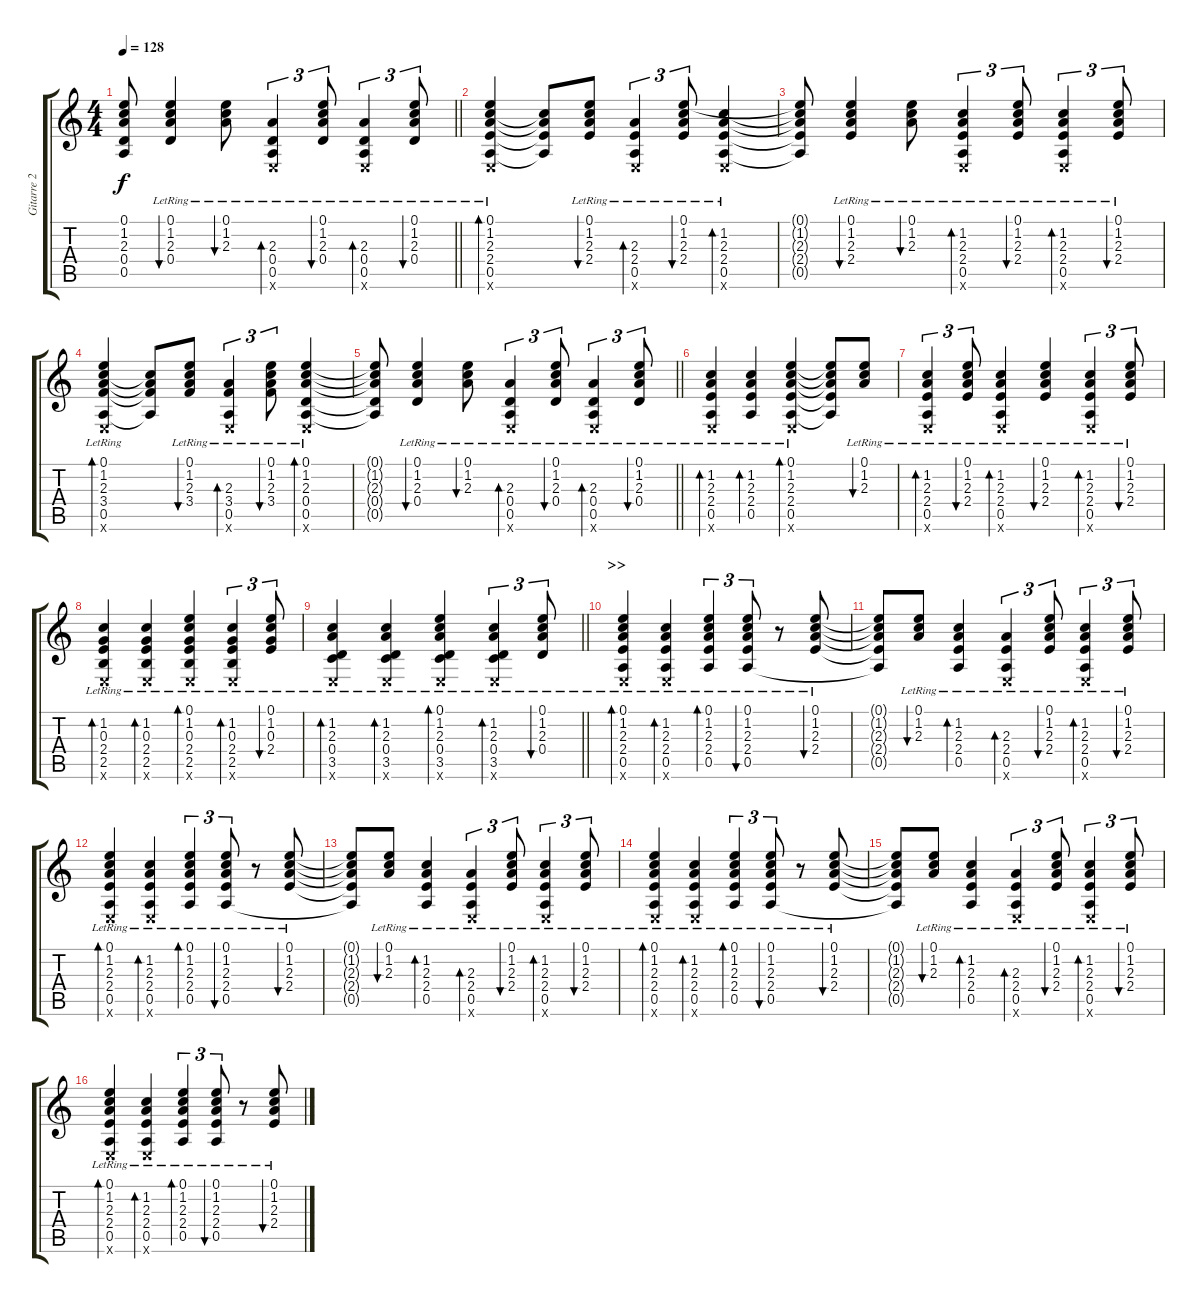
\track ("Gitarre 2" "Gitarre 2") {instrument acousticguitarsteel}
\staff {score tabs}
\tuning (E4 B3 G3 D3 A2 E2) {hide}
\ts (4 4)
\tempo 128
\clef g2
\barLineRight lightlight
\ks c
(0.1{t} 1.2{t} 2.3{t} 0.4{t} 0.5{t}).8{dy f} (0.1{lr} 1.2 2.3{lr} 0.4{lr}).4{bu 30} (0.1{lr} 1.2 2.3{lr}).8{bu 30} (2.3{lr} 0.4{lr} 0.5{lr} 0.6{x}).4{tu (3 2) bd 30} (0.1{lr} 1.2 2.3{lr} 0.4{lr}).8{tu (3 2) bu 30} (2.3{lr} 0.4{lr} 0.5{lr} 0.6{x}).4{tu (3 2) bd 30} (0.1{lr} 1.2 2.3{lr} 0.4{lr}).8{tu (3 2) bu 30} |
(0.1{lr} 1.2{lr} 2.3{lr} 2.4{lr} 0.5{lr} 0.6{x}).4{bd 30} (1.2{t} 2.3{t} 2.4{t} 0.5{t}).8 (0.1{lr} 1.2{lr} 2.3{lr} 2.4{lr}).8{bu 60} (2.3{lr} 2.4{lr} 0.5{lr} 0.6{x}).4{tu (3 2) bd 60} (0.1{lr} 1.2{lr} 2.3{lr} 2.4{lr}).8{tu (3 2) bu 60} (1.2{lr} 2.3{lr} 2.4{lr} 0.5{lr} 0.6{x}).4{bd 60} |
(0.1{t} 1.2{t} 2.3{t} 2.4{t} 0.5{t}).8 (0.1{lr} 1.2{lr} 2.3{lr} 2.4{lr}).4{bu 30} (0.1{lr} 1.2{lr} 2.3{lr}).8{bu 30} (1.2{lr} 2.3{lr} 2.4{lr} 0.5{lr} 0.6{x}).4{tu (3 2) bd 30} (0.1{lr} 1.2{lr} 2.3{lr} 2.4{lr}).8{tu (3 2) bu 30} (1.2{lr} 2.3{lr} 2.4{lr} 0.5{lr} 0.6{x}).4{tu (3 2) bd 30} (0.1{lr} 1.2{lr} 2.3{lr} 2.4{lr}).8{tu (3 2) bu 30} |
(0.1{lr} 1.2{lr} 2.3{lr} 3.4{lr} 0.5{lr} 0.6{x}).4{bd 30} (1.2{t} 2.3{t} 3.4{t} 0.5{t}).8 (0.1{lr} 1.2{lr} 2.3{lr} 3.4{lr}).8{bu 60} (2.3{lr} 3.4{lr} 0.5{lr} 0.6{x}).4{tu (3 2) bd 60} (0.1{lr} 1.2{lr} 2.3{lr} 3.4{lr}).8{tu (3 2) bu 60} (0.1 1.2 2.3{lr} 0.4{lr} 0.5{lr} 0.6{x}).4{bd 60} |
\barLineRight lightlight
(0.1{t} 1.2{t} 2.3{t} 0.4{t} 0.5{t}).8 (0.1{lr} 1.2 2.3{lr} 0.4{lr}).4{bu 30} (0.1{lr} 1.2 2.3{lr}).8{bu 30} (2.3{lr} 0.4{lr} 0.5{lr} 0.6{x}).4{tu (3 2) bd 30} (0.1{lr} 1.2 2.3{lr} 0.4{lr}).8{tu (3 2) bu 30} (2.3{lr} 0.4{lr} 0.5{lr} 0.6{x}).4{tu (3 2) bd 30} (0.1{lr} 1.2 2.3{lr} 0.4{lr}).8{tu (3 2) bu 30} |
(1.2{lr} 2.3{lr} 2.4{lr} 0.5{lr} 0.6{x}).4{bd 60} (1.2 2.3{lr} 2.4{lr} 0.5{lr}).4{bd 60} (0.1{lr} 1.2{lr} 2.3{lr} 2.4{lr} 0.5{lr} 0.6{x}).4{bd 60} (0.1{t} 1.2{t} 2.3{t} 2.4{t} 0.5{t}).8 (0.1{lr} 1.2{lr} 2.3{lr}).8{bu 60} |
(1.2{lr} 2.3{lr} 2.4{lr} 0.5{lr} 0.6{x}).4{tu (3 2) bd 30} (0.1{lr} 1.2{lr} 2.3{lr} 2.4{lr}).8{tu (3 2) bu 30} (1.2{lr} 2.3{lr} 2.4{lr} 0.5{lr} 0.6{x}).4{bd 30} (0.1{lr} 1.2{lr} 2.3{lr} 2.4{lr}).4{bu 30} (1.2{lr} 2.3{lr} 2.4{lr} 0.5{lr} 0.6{x}).4{tu (3 2) bd 30} (0.1{lr} 1.2{lr} 2.3{lr} 2.4{lr}).8{tu (3 2) bu 30} |
(1.2{lr} 0.3{lr} 2.4{lr} 2.5{lr} 0.6{x}).4{bd 60} (1.2 0.3{lr} 2.4{lr} 2.5{lr} 0.6{x}).4{bd 60} (0.1{lr} 1.2{lr} 0.3{lr} 2.4{lr} 2.5{lr} 0.6{x}).4{bd 60} (1.2{lr} 0.3{lr} 2.4{lr} 2.5{lr} 0.6{x}).4{tu (3 2) bd 30} (0.1{lr} 1.2{lr} 0.3{lr} 2.4{lr}).8{tu (3 2) bu 30} |
\barLineRight lightlight
(1.2{lr} 2.3{lr} 0.4{lr} 3.5{lr} 0.6{x}).4{bd 60} (1.2 2.3{lr} 0.4{lr} 3.5{lr} 0.6{x}).4{bd 60} (0.1{lr} 1.2{lr} 2.3{lr} 0.4{lr} 3.5{lr} 0.6{x}).4{bd 60} (1.2{lr} 2.3{lr} 0.4{lr} 3.5{lr} 0.6{x}).4{tu (3 2) bd 30} (0.1{lr} 1.2{lr} 2.3{lr} 0.4{lr}).8{tu (3 2) bu 30} |
\section ("" ">>")
(0.1{lr} 1.2{lr} 2.3{lr} 2.4{lr} 0.5{lr} 0.6{x}).4{bd 60} (1.2{lr} 2.3{lr} 2.4{lr} 0.5{lr} 0.6{x}).4{bd 60} (0.1{lr} 1.2{lr} 2.3{lr} 2.4{lr} 0.5{lr}).4{tu (3 2) bd 60} (0.1{lr} 1.2{lr} 2.3{lr} 2.4{lr} 0.5{lr}).8{tu (3 2) bu 60} r.8 (0.1{lr} 1.2{lr} 2.3{lr} 2.4{lr}).8{bu 60} |
(0.1{t} 1.2{t} 2.3{t} 2.4{t} 0.5{t}).8 (0.1{lr} 1.2{lr} 2.3{lr}).8{bu 60} (1.2{lr} 2.3{lr} 2.4{lr} 0.5{lr}).4{bd 60} (2.3{lr} 2.4{lr} 0.5{lr} 0.6{x}).4{tu (3 2) bd 60} (0.1{lr} 1.2{lr} 2.3{lr} 2.4{lr}).8{tu (3 2) bu 60} (1.2{lr} 2.3{lr} 2.4{lr} 0.5{lr} 0.6{x}).4{tu (3 2) bd 60} (0.1{lr} 1.2{lr} 2.3{lr} 2.4{lr}).8{tu (3 2) bu 60} |
(0.1{lr} 1.2{lr} 2.3{lr} 2.4{lr} 0.5{lr} 0.6{x}).4{bd 60} (1.2{lr} 2.3{lr} 2.4{lr} 0.5{lr} 0.6{x}).4{bd 60} (0.1{lr} 1.2{lr} 2.3{lr} 2.4{lr} 0.5{lr}).4{tu (3 2) bd 60} (0.1{lr} 1.2{lr} 2.3{lr} 2.4{lr} 0.5{lr}).8{tu (3 2) bu 60} r.8 (0.1{lr} 1.2{lr} 2.3{lr} 2.4{lr}).8{bu 60} |
(0.1{t} 1.2{t} 2.3{t} 2.4{t} 0.5{t}).8 (0.1{lr} 1.2{lr} 2.3{lr}).8{bu 60} (1.2{lr} 2.3{lr} 2.4{lr} 0.5{lr}).4{bd 60} (2.3{lr} 2.4{lr} 0.5{lr} 0.6{x}).4{tu (3 2) bd 60} (0.1{lr} 1.2{lr} 2.3{lr} 2.4{lr}).8{tu (3 2) bu 60} (1.2{lr} 2.3{lr} 2.4{lr} 0.5{lr} 0.6{x}).4{tu (3 2) bd 60} (0.1{lr} 1.2{lr} 2.3{lr} 2.4{lr}).8{tu (3 2) bu 60} |
(0.1{lr} 1.2{lr} 2.3{lr} 2.4{lr} 0.5{lr} 0.6{x}).4{bd 60} (1.2{lr} 2.3{lr} 2.4{lr} 0.5{lr} 0.6{x}).4{bd 60} (0.1{lr} 1.2{lr} 2.3{lr} 2.4{lr} 0.5{lr}).4{tu (3 2) bd 60} (0.1{lr} 1.2{lr} 2.3{lr} 2.4{lr} 0.5{lr}).8{tu (3 2) bu 60} r.8 (0.1{lr} 1.2{lr} 2.3{lr} 2.4{lr}).8{bu 60} |
(0.1{t} 1.2{t} 2.3{t} 2.4{t} 0.5{t}).8 (0.1{lr} 1.2{lr} 2.3{lr}).8{bu 60} (1.2{lr} 2.3{lr} 2.4{lr} 0.5{lr}).4{bd 60} (2.3{lr} 2.4{lr} 0.5{lr} 0.6{x}).4{tu (3 2) bd 60} (0.1{lr} 1.2{lr} 2.3{lr} 2.4{lr}).8{tu (3 2) bu 60} (1.2{lr} 2.3{lr} 2.4{lr} 0.5{lr} 0.6{x}).4{tu (3 2) bd 60} (0.1{lr} 1.2{lr} 2.3{lr} 2.4{lr}).8{tu (3 2) bu 60} |
(0.1{lr} 1.2{lr} 2.3{lr} 2.4{lr} 0.5{lr} 0.6{x}).4{bd 60} (1.2{lr} 2.3{lr} 2.4{lr} 0.5{lr} 0.6{x}).4{bd 60} (0.1{lr} 1.2{lr} 2.3{lr} 2.4{lr} 0.5{lr}).4{tu (3 2) bd 60} (0.1{lr} 1.2{lr} 2.3{lr} 2.4{lr} 0.5{lr}).8{tu (3 2) bu 60} r.8 (0.1{lr} 1.2{lr} 2.3{lr} 2.4{lr}).8{bu 60}
